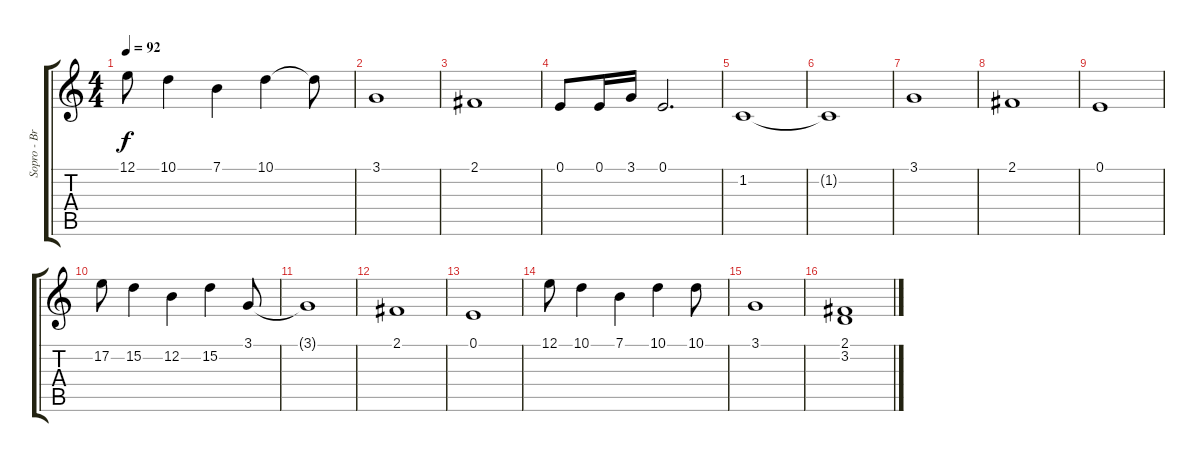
\track ("Sopro - Brass" "Sopro - Br") {instrument trumpet}
\staff {score tabs}
\tuning (E4 B3 G3 D3 A2 E2) {hide}
\ts (4 4)
\tempo 92
\clef g2
\ks c
12.1.8{dy f} 10.1.4 7.1.4 10.1.4 10.1{t}.8 |
3.1.1 |
2.1.1 |
0.1.8 0.1.16 3.1.16 0.1.2{d} |
1.2.1 |
1.2{t}.1 |
3.1.1 |
2.1.1 |
0.1.1 |
17.2.8 15.2.4 12.2.4 15.2.4 3.1.8 |
3.1{t}.1 |
2.1.1 |
0.1.1 |
12.1.8 10.1.4 7.1.4 10.1.4 10.1.8 |
3.1.1 |
(2.1 3.2).1
